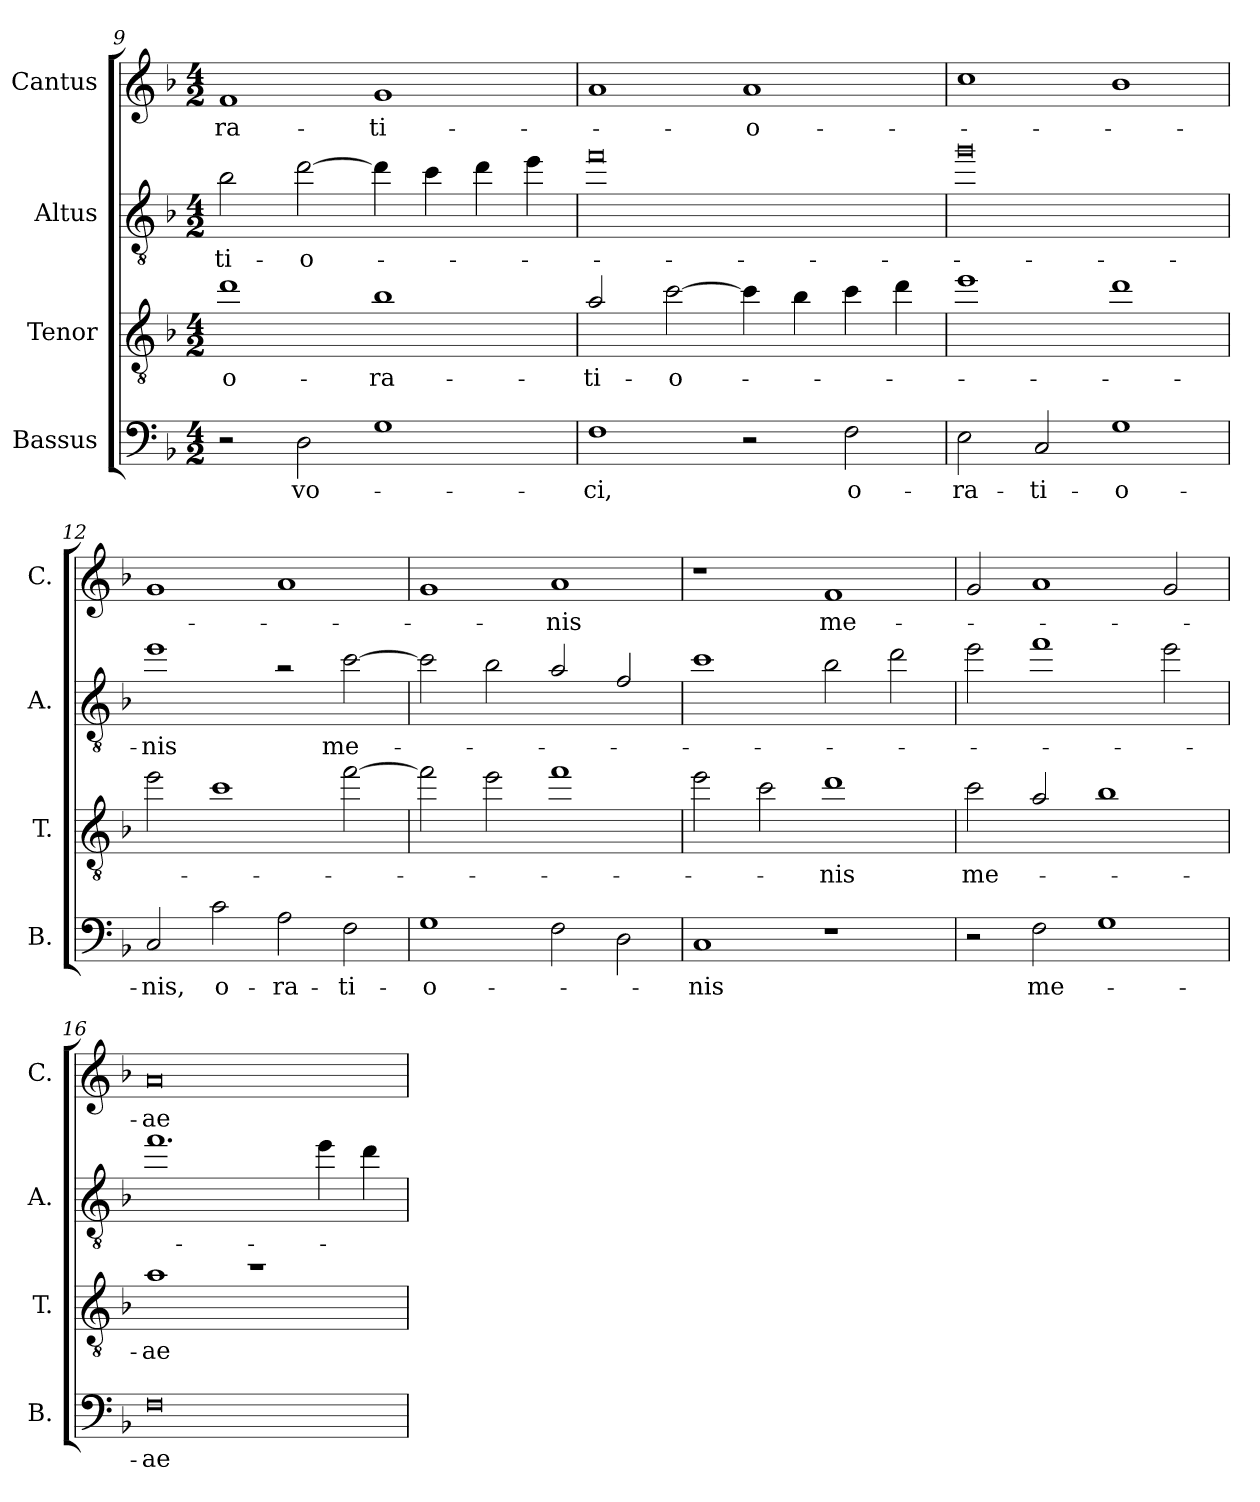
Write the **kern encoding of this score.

**kern	**text	**kern	**text	**kern	**text	**kern	**text
*part4	*part4	*part3	*part3	*part2	*part2	*part1	*part1
*staff4	*staff4	*staff3	*staff3	*staff2	*staff2	*staff1	*staff1
*I"Bassus	*	*I"Tenor	*	*I"Altus	*	*I"Cantus	*
*I'B.	*	*I'T.	*	*I'A.	*	*I'C.	*
!!LO:LB:g=z
*clefF4	*	*clefGv2	*	*clefGv2	*	*clefG2	*
*	*	*ITrd7c12	*	*ITrd7c12	*	*	*
*k[b-]	*	*k[b-]	*	*k[b-]	*	*k[b-]	*
*F:	*	*F:	*	*F:	*	*F:	*
*M4/2	*	*M4/2	*	*M4/2	*	*M4/2	*
=9	=9	=9	=9	=9	=9	=9	=9
!	!	!	!LO:LY:b	!	!	!	!
!	!	!	!	!	!LO:LY:b	!	!
!	!	!	!	!	!	!	!LO:LY:b
2r	.	1d	o-	2B-\	-ti-	1f	-ra-
!	!LO:LY:b	!	!	!	!	!	!
!	!	!	!	!	!LO:LY:b	!	!
2D\	vo-	.	.	[>2d\	-o-	.	.
!	!	!	!LO:LY:b	!	!	!	!
!	!	!	!	!	!	!	!LO:LY:b
1G	.	1B-	-ra-	4d\]	.	1g	-ti-
.	.	.	.	4c\	.	.	.
.	.	.	.	4d\	.	.	.
.	.	.	.	4e\	.	.	.
=10	=10	=10	=10	=10	=10	=10	=10
!	!LO:LY:b	!	!	!	!	!	!
!	!	!	!LO:LY:b	!	!	!	!
1F	-ci,	2A/	-ti-	0f	.	1a	.
!	!	!	!LO:LY:b	!	!	!	!
.	.	[>2c\	-o-	.	.	.	.
!	!	!	!	!	!	!	!LO:LY:b
2r	.	4c\]	.	.	.	1a	-o-
.	.	4B-\	.	.	.	.	.
!	!LO:LY:b	!	!	!	!	!	!
2F\	o-	4c\	.	.	.	.	.
.	.	4d\	.	.	.	.	.
=11	=11	=11	=11	=11	=11	=11	=11
!	!LO:LY:b	!	!	!	!	!	!
2E\	-ra-	1e	.	0g	.	1cc	.
!	!LO:LY:b	!	!	!	!	!	!
2C/	-ti-	.	.	.	.	.	.
!	!LO:LY:b	!	!	!	!	!	!
1G	-o-	1d	.	.	.	1b-	.
=12	=12	=12	=12	=12	=12	=12	=12
!	!LO:LY:b	!	!	!	!	!	!
!	!	!	!	!	!LO:LY:b	!	!
2C/	-nis,	2e\	.	1e	-nis	1g	.
!	!LO:LY:b	!	!	!	!	!	!
2c\	o-	1c	.	.	.	.	.
!	!LO:LY:b	!	!	!	!	!	!
2A\	-ra-	.	.	2rb	.	1a	.
!	!LO:LY:b	!	!	!	!	!	!
!	!	!	!	!	!LO:LY:b	!	!
2F\	-ti-	[>2f\	.	[>2c\	me-	.	.
=13	=13	=13	=13	=13	=13	=13	=13
!	!LO:LY:b	!	!	!	!	!	!
1G	-o-	2f\]	.	2c\]	.	1g	.
.	.	2e\	.	2B-\	.	.	.
!	!	!	!	!	!	!	!LO:LY:b
2F\	.	1f	.	2A/	.	1a	-nis
2D\	.	.	.	2F/	.	.	.
!!LO:PB:g=z
=14	=14	=14	=14	=14	=14	=14	=14
!	!LO:LY:b	!	!	!	!	!	!
1C	-nis	2e\	.	1c	.	1rdd	.
.	.	2c\	.	.	.	.	.
!	!	!	!LO:LY:b	!	!	!	!
!	!	!	!	!	!	!	!LO:LY:b
1rF	.	1d	-nis	2B-\	.	1f	me-
.	.	.	.	2d\	.	.	.
=15	=15	=15	=15	=15	=15	=15	=15
!	!	!	!LO:LY:b	!	!	!	!
2r	.	2c\	me-	2e\	.	2g/	.
!	!LO:LY:b	!	!	!	!	!	!
2F\	me-	2A/	.	1f	.	1a	.
1G	.	1B-	.	.	.	.	.
.	.	.	.	2e\	.	2g/	.
=16	=16	=16	=16	=16	=16	=16	=16
!	!LO:LY:b	!	!	!	!	!	!
!	!	!	!LO:LY:b	!	!	!	!
!	!	!	!	!	!	!	!LO:LY:b
0F	-ae	1A	-ae	1.f	.	0a	-ae
.	.	1rdd	.	.	.	.	.
.	.	.	.	4e\	.	.	.
.	.	.	.	4d\	.	.	.
=	=	=	=	=	=	=	=
*-	*-	*-	*-	*-	*-	*-	*-
